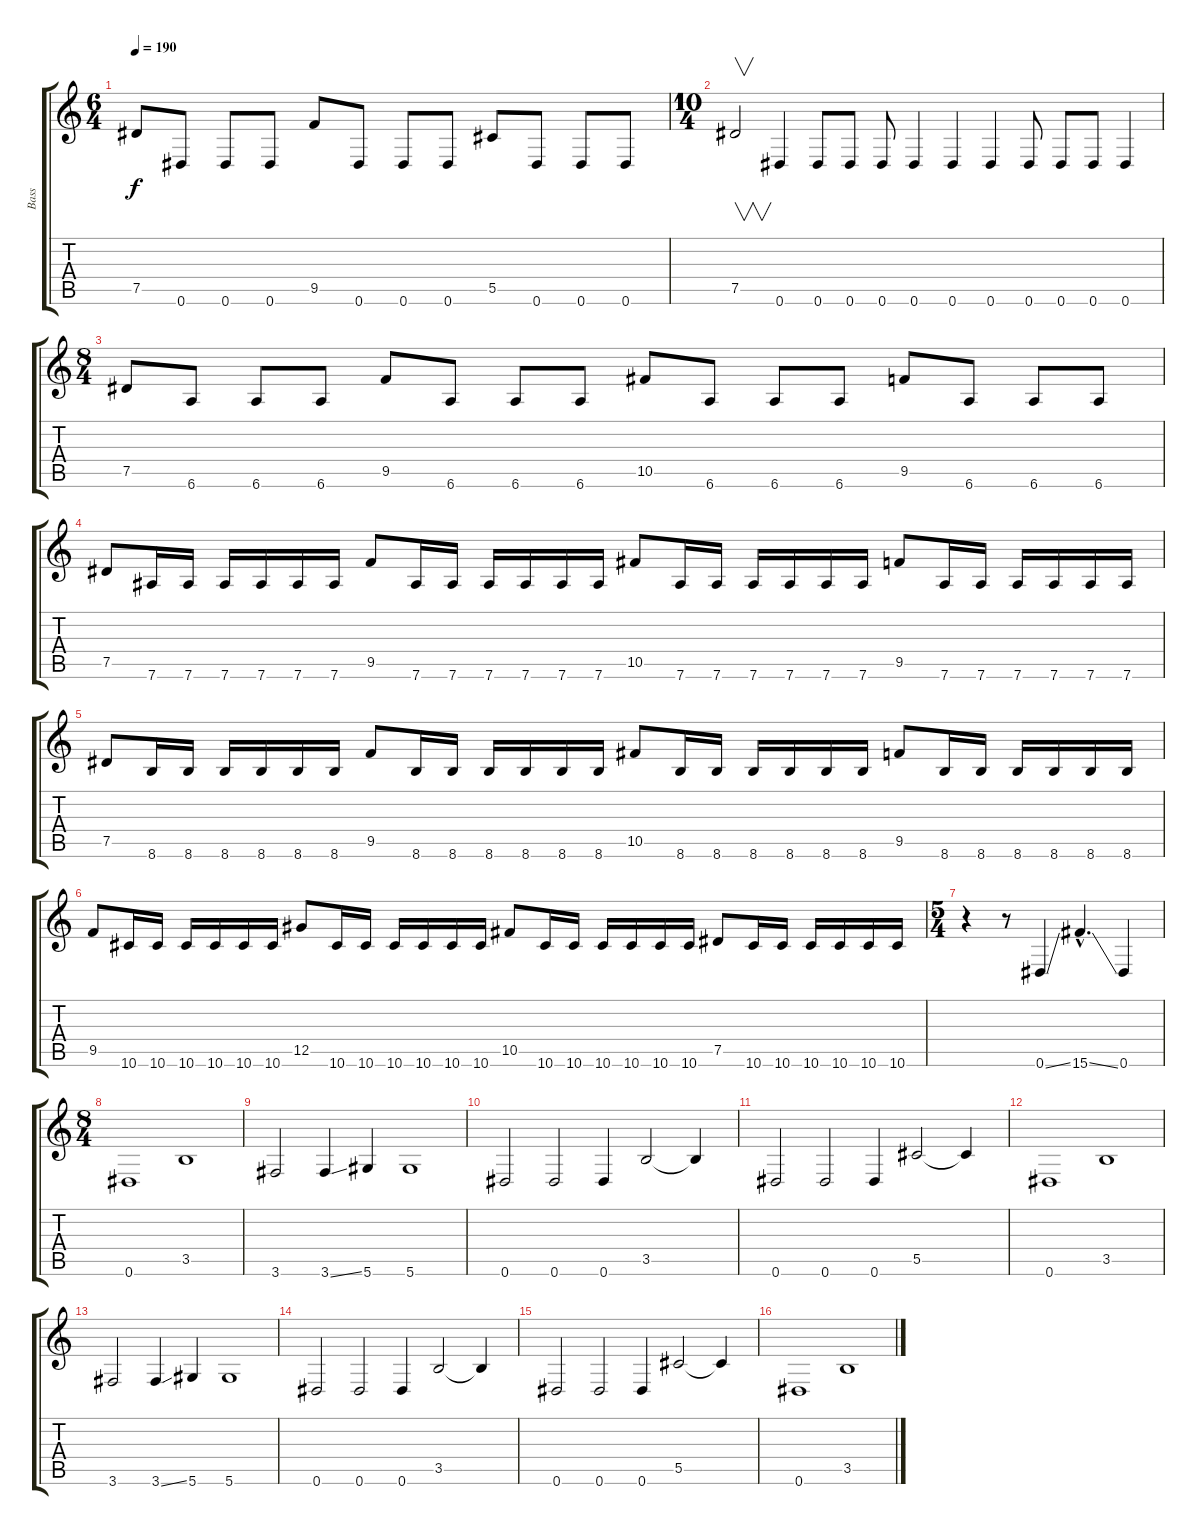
\track ("Bass" "Bass") {instrument electricbasspick}
\staff {score tabs}
\tuning (Eb4 Bb3 Gb3 Db3 Ab2 Eb2) {hide}
\ts (6 4)
\tempo 190
\clef g2
\ks c
7.5.8{dy f} 0.6.8 0.6.8 0.6.8 9.5.8 0.6.8 0.6.8 0.6.8 5.5.8 0.6.8 0.6.8 0.6.8 |
\ts (10 4)
7.5.2{v} 0.6.4 0.6.8 0.6.8 0.6.8 0.6.4 0.6.4 0.6.4 0.6.8 0.6.8 0.6.8 0.6.4 |
\ts (8 4)
7.5.8 6.6.8 6.6.8 6.6.8 9.5.8 6.6.8 6.6.8 6.6.8 10.5.8 6.6.8 6.6.8 6.6.8 9.5.8 6.6.8 6.6.8 6.6.8 |
7.5.8 7.6.16 7.6.16 7.6.16 7.6.16 7.6.16 7.6.16 9.5.8 7.6.16 7.6.16 7.6.16 7.6.16 7.6.16 7.6.16 10.5.8 7.6.16 7.6.16 7.6.16 7.6.16 7.6.16 7.6.16 9.5.8 7.6.16 7.6.16 7.6.16 7.6.16 7.6.16 7.6.16 |
7.5.8 8.6.16 8.6.16 8.6.16 8.6.16 8.6.16 8.6.16 9.5.8 8.6.16 8.6.16 8.6.16 8.6.16 8.6.16 8.6.16 10.5.8 8.6.16 8.6.16 8.6.16 8.6.16 8.6.16 8.6.16 9.5.8 8.6.16 8.6.16 8.6.16 8.6.16 8.6.16 8.6.16 |
9.5.8 10.6.16 10.6.16 10.6.16 10.6.16 10.6.16 10.6.16 12.5.8 10.6.16 10.6.16 10.6.16 10.6.16 10.6.16 10.6.16 10.5.8 10.6.16 10.6.16 10.6.16 10.6.16 10.6.16 10.6.16 7.5.8 10.6.16 10.6.16 10.6.16 10.6.16 10.6.16 10.6.16 |
\ts (5 4)
r.4 r.8 0.6{ss}.4 15.6{ss hac}.4{d} 0.6.4 |
\ts (8 4)
0.6.1 3.5.1 |
3.6.2 3.6{ss}.4 5.6.4 5.6.1 |
0.6.2 0.6.2 0.6.4 3.5.2 3.5{t}.4 |
0.6.2 0.6.2 0.6.4 5.5.2 5.5{t}.4 |
0.6.1 3.5.1 |
3.6.2 3.6{ss}.4 5.6.4 5.6.1 |
0.6.2 0.6.2 0.6.4 3.5.2 3.5{t}.4 |
0.6.2 0.6.2 0.6.4 5.5.2 5.5{t}.4 |
0.6.1 3.5.1
